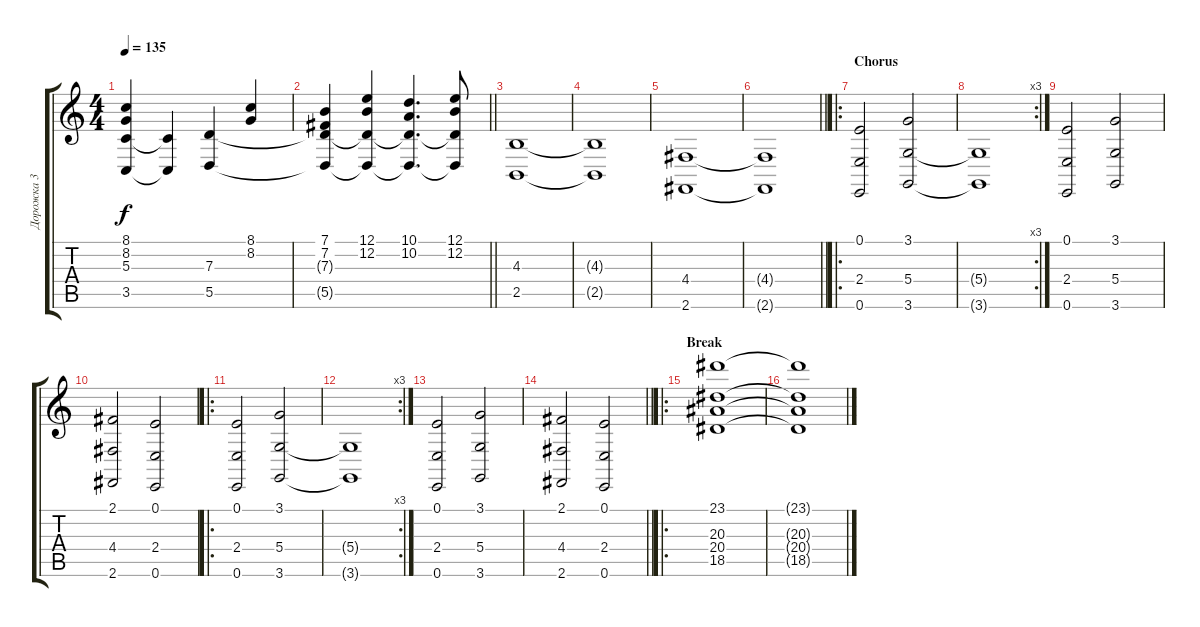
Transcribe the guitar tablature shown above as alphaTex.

\track ("Дорожка 3" "Дорожка 3") {instrument synthstrings2}
\staff {score tabs}
\tuning (E4 B3 G3 D3 A2 E2) {hide}
\ts (4 4)
\tempo 135
\clef g2
\ks c
(8.1 8.2 5.3 3.5).4{dy f} (5.3{t} 3.5{t}).4 (7.3 5.5).4 (8.1 8.2).4 |
\barLineRight lightlight
(7.1 7.2 7.3{t} 5.5{t}).4 (12.1 12.2 7.3{t} 5.5{t}).4 (10.1 10.2 7.3{t} 5.5{t}).4{d} (12.1 12.2 7.3{t} 5.5{t}).8 |
\section ("" "")
(4.3 2.5).1{volume 8} |
(4.3{t} 2.5{t}).1 |
(4.4 2.6).1 |
\barLineRight lightlight
(4.4{t} 2.6{t}).1 |
\ro
\section ("" "Chorus")
(0.1 2.4 0.6).2 (3.1 5.4 3.6).2 |
\rc 3
(5.4{t} 3.6{t}).1 |
(0.1 2.4 0.6).2 (3.1 5.4 3.6).2 |
(2.1 4.4 2.6).2 (0.1 2.4 0.6).2 |
\ro
(0.1 2.4 0.6).2 (3.1 5.4 3.6).2 |
\rc 3
(5.4{t} 3.6{t}).1 |
(0.1 2.4 0.6).2 (3.1 5.4 3.6).2 |
\barLineRight lightlight
(2.1 4.4 2.6).2 (0.1 2.4 0.6).2 |
\ro
\section ("" "Break")
(23.1 20.3 20.4 18.5).1{volume 12} |
(23.1{t} 20.3{t} 20.4{t} 18.5{t}).1
